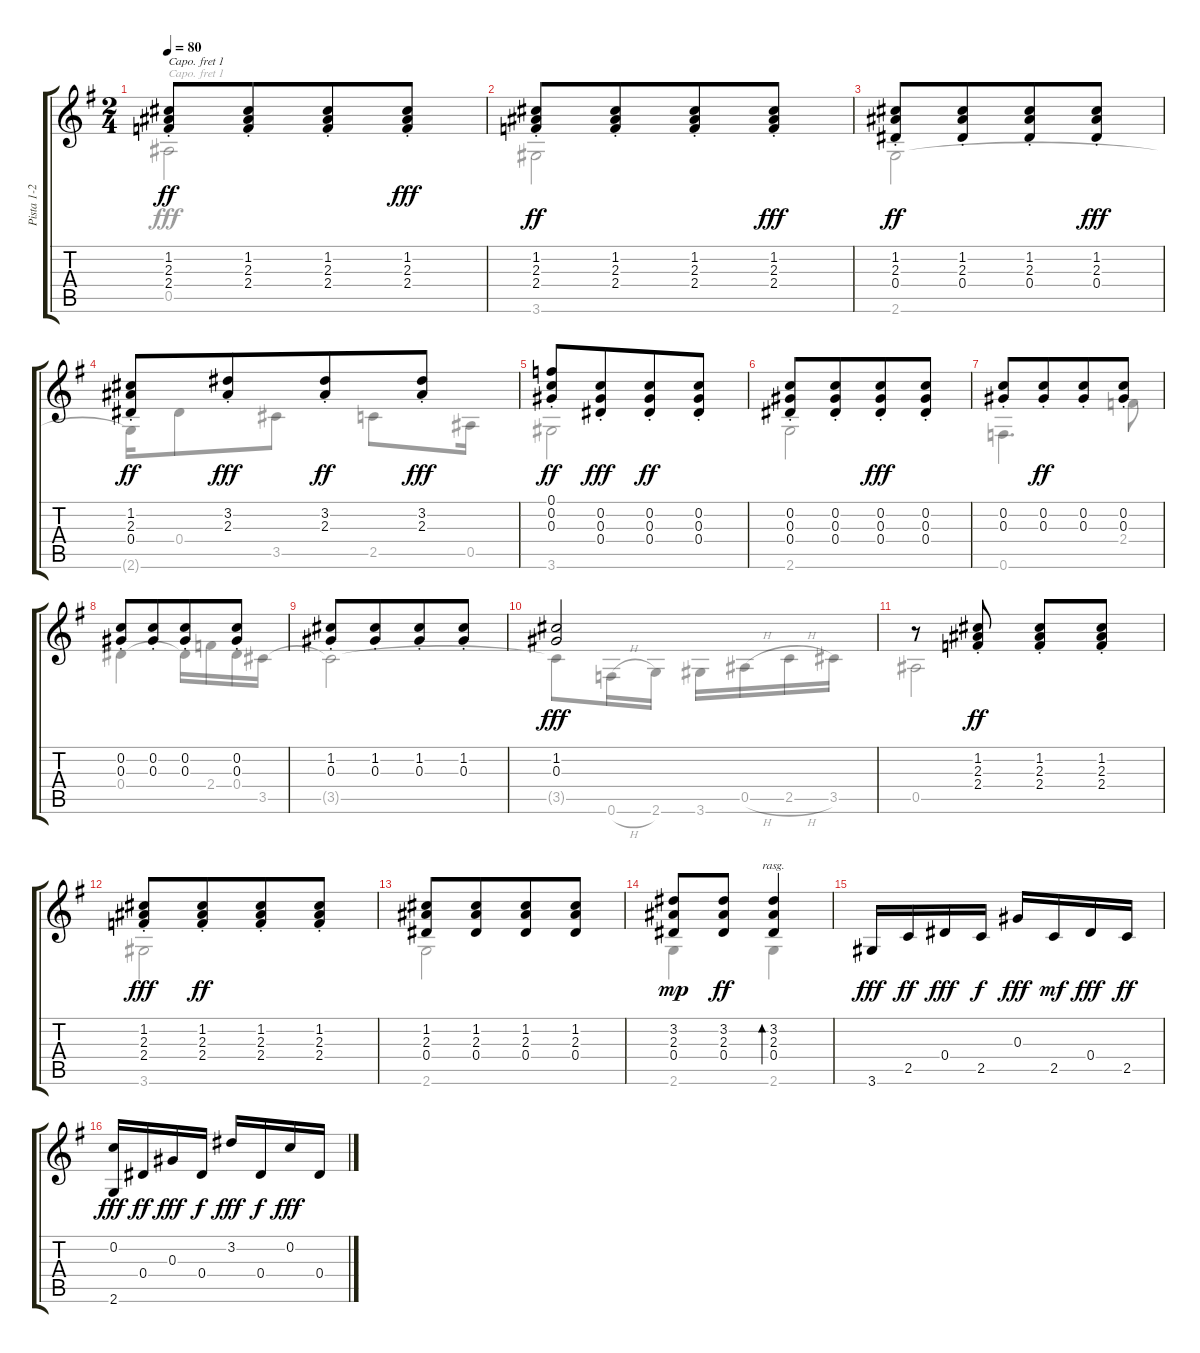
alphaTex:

\track ("Pista 1-2" "Pista 1-2") {instrument acousticguitarnylon}
\staff {score tabs}
\capo 1
\tuning (E4 B3 G3 D3 A2 E2) {hide}
\voice
\ts (2 4)
\tempo 80
\clef g2
\ks g
(1.2{st} 2.3{st} 2.4{st}).8{dy ff} (1.2{st} 2.3{st} 2.4{st}).8{beam merge} (1.2{st} 2.3{st} 2.4{st}).8 (1.2{st} 2.3{st} 2.4{st}).8{dy fff} |
(1.2{st} 2.3{st} 2.4{st}).8{dy ff} (1.2{st} 2.3{st} 2.4{st}).8{beam merge} (1.2{st} 2.3{st} 2.4{st}).8 (1.2{st} 2.3{st} 2.4{st}).8{dy fff} |
(1.2{st} 2.3{st} 0.4{st}).8{dy ff} (1.2{st} 2.3{st} 0.4{st}).8{beam merge} (1.2{st} 2.3{st} 0.4{st}).8 (1.2{st} 2.3{st} 0.4{st}).8{dy fff} |
(1.2{st} 2.3{st} 0.4{st}).8{dy ff} (3.2{st} 2.3{st}).8{dy fff beam merge} (3.2{st} 2.3{st}).8{dy ff} (3.2{st} 2.3{st}).8{dy fff} |
(0.1{st} 0.2{st} 0.3{st}).8{dy ff} (0.2{st} 0.3{st} 0.4{st}).8{dy fff beam merge} (0.2{st} 0.3{st} 0.4{st}).8{dy ff} (0.2{st} 0.3{st} 0.4{st}).8 |
(0.2{st} 0.3{st} 0.4{st}).8 (0.2{st} 0.3{st} 0.4{st}).8{beam merge} (0.2{st} 0.3{st} 0.4{st}).8{dy fff} (0.2{st} 0.3{st} 0.4{st}).8 |
(0.2{st} 0.3{st}).8 (0.2{st} 0.3{st}).8{dy ff beam merge} (0.2{st} 0.3{st}).8 (0.2{st} 0.3{st}).8 |
(0.2{st} 0.3{st}).8 (0.2{st} 0.3{st}).8{beam merge} (0.2{st} 0.3{st}).8 (0.2{st} 0.3{st}).8 |
(1.2{st} 0.3{st}).8 (1.2{st} 0.3{st}).8{beam merge} (1.2{st} 0.3{st}).8 (1.2{st} 0.3{st}).8 |
(1.2 0.3).2{dy fff} |
r.8 (1.2{st} 2.3{st} 2.4{st}).8{dy ff} (1.2{st} 2.3{st} 2.4{st}).8 (1.2{st} 2.3{st} 2.4{st}).8 |
(1.2{st} 2.3{st} 2.4{st}).8{dy fff} (1.2{st} 2.3{st} 2.4{st}).8{dy ff beam merge} (1.2{st} 2.3{st} 2.4{st}).8 (1.2{st} 2.3{st} 2.4{st}).8 |
(1.2 2.3 0.4).8 (1.2 2.3 0.4).8{beam merge} (1.2 2.3 0.4).8 (1.2 2.3 0.4).8 |
(3.2 2.3 0.4).8{dy mp} (3.2 2.3 0.4).8{dy ff} (3.2 2.3 0.4).4{bd 480 rasg ii} |
3.6.16{dy fff} 2.5.16{dy ff} 0.4.16{dy fff} 2.5.16{dy f} 0.3.16{dy fff} 2.5.16{dy mf} 0.4.16{dy fff} 2.5.16{dy ff} |
(0.2 2.6).16{dy fff} 0.4.16{dy ff} 0.3.16{dy fff} 0.4.16{dy f} 3.2.16{dy fff} 0.4.16{dy f} 0.2.16{dy fff} 0.4.16
\voice
\clef g2
\ottava regular
\simile none
\ks g
0.5.2{dy fff} |
3.6.2 |
2.6.2 |
2.6{t}.16 0.4.8 3.5.8 2.5.8 0.5.16 |
3.6.2 |
2.6.2 |
0.6.4{d} 2.4.8 |
0.4.4 0.4{t}.16 2.4.16 0.4.16 3.5.16 |
3.5{t}.2 |
3.5{t}.8 0.6{h}.16 2.6.16 3.6.16 0.5{h}.16 2.5{h}.16 3.5.16 |
0.5.2 |
3.6.2 |
2.6.2 |
2.6.4 2.6.4 |
|
